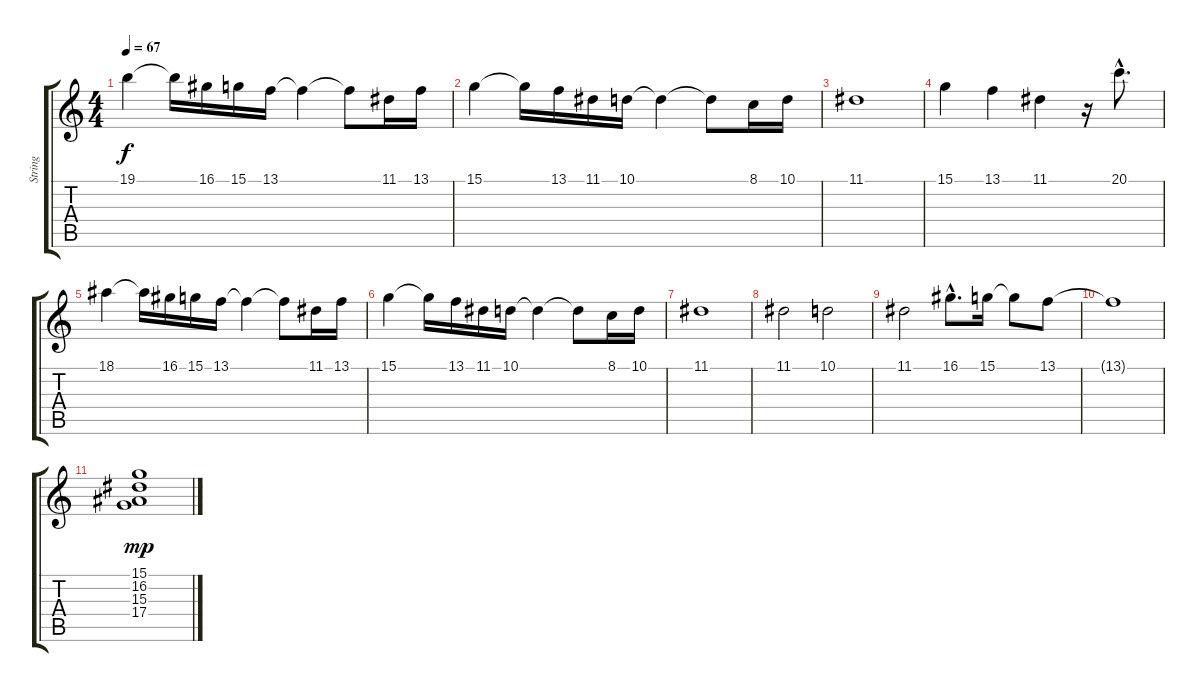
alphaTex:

\track ("String" "String") {instrument stringensemble1}
\staff {score tabs}
\tuning (E4 B3 G3 D3 A2 E2) {hide}
\ts (4 4)
\tempo 67
\clef g2
\ks c
19.1{t}.4{dy f} 19.1{t}.16 16.1.16 15.1.16 13.1.16 13.1{t}.4 13.1{t}.8 11.1.16 13.1.16 |
15.1.4 15.1{t}.16 13.1.16 11.1.16 10.1.16 10.1{t}.4 10.1{t}.8 8.1.16 10.1.16 |
11.1.1 |
15.1.4 13.1.4 11.1.4 r.16 20.1{hac}.8{d} |
18.1.4 18.1{t}.16 16.1.16 15.1.16 13.1.16 13.1{t}.4 13.1{t}.8 11.1.16 13.1.16 |
15.1.4 15.1{t}.16 13.1.16 11.1.16 10.1.16 10.1{t}.4 10.1{t}.8 8.1.16 10.1.16 |
11.1.1 |
11.1.2 10.1.2 |
11.1.2 16.1{hac}.8{d} 15.1.16 15.1{t}.8 13.1.8 |
13.1{t}.1 |
(15.1 16.2 15.3 17.4).1{dy mp}
